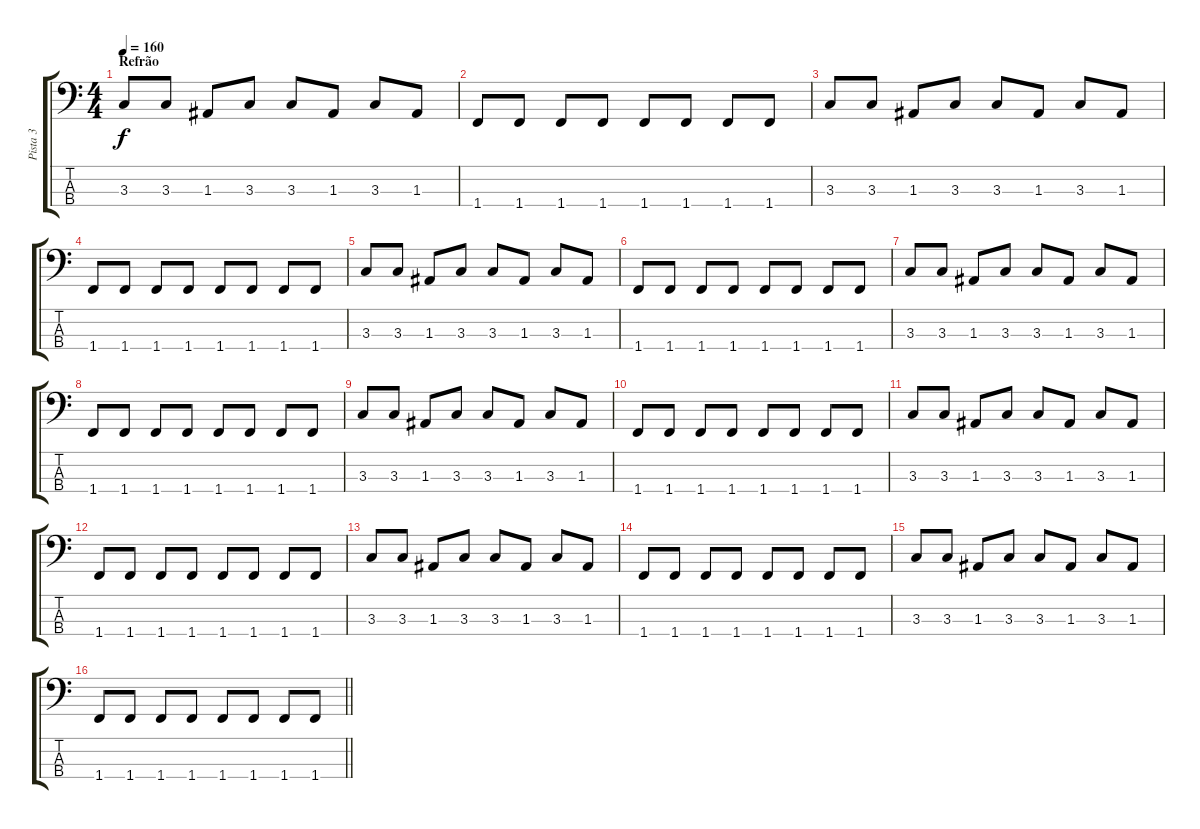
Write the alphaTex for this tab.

\track ("Pista 3" "Pista 3") {instrument electricbassfinger}
\staff {score tabs}
\tuning (G2 D2 A1 E1) {hide}
\ts (4 4)
\section ("" "Refrão")
\tempo 160
\clef f4
\ks c
3.3.8{dy f} 3.3.8 1.3.8 3.3.8 3.3.8 1.3.8 3.3.8 1.3.8 |
1.4.8 1.4.8 1.4.8 1.4.8 1.4.8 1.4.8 1.4.8 1.4.8 |
3.3.8 3.3.8 1.3.8 3.3.8 3.3.8 1.3.8 3.3.8 1.3.8 |
1.4.8 1.4.8 1.4.8 1.4.8 1.4.8 1.4.8 1.4.8 1.4.8 |
3.3.8 3.3.8 1.3.8 3.3.8 3.3.8 1.3.8 3.3.8 1.3.8 |
1.4.8 1.4.8 1.4.8 1.4.8 1.4.8 1.4.8 1.4.8 1.4.8 |
3.3.8 3.3.8 1.3.8 3.3.8 3.3.8 1.3.8 3.3.8 1.3.8 |
1.4.8 1.4.8 1.4.8 1.4.8 1.4.8 1.4.8 1.4.8 1.4.8 |
3.3.8 3.3.8 1.3.8 3.3.8 3.3.8 1.3.8 3.3.8 1.3.8 |
1.4.8 1.4.8 1.4.8 1.4.8 1.4.8 1.4.8 1.4.8 1.4.8 |
3.3.8 3.3.8 1.3.8 3.3.8 3.3.8 1.3.8 3.3.8 1.3.8 |
1.4.8 1.4.8 1.4.8 1.4.8 1.4.8 1.4.8 1.4.8 1.4.8 |
3.3.8 3.3.8 1.3.8 3.3.8 3.3.8 1.3.8 3.3.8 1.3.8 |
1.4.8 1.4.8 1.4.8 1.4.8 1.4.8 1.4.8 1.4.8 1.4.8 |
3.3.8 3.3.8 1.3.8 3.3.8 3.3.8 1.3.8 3.3.8 1.3.8 |
\barLineRight lightlight
1.4.8 1.4.8 1.4.8 1.4.8 1.4.8 1.4.8 1.4.8 1.4.8
